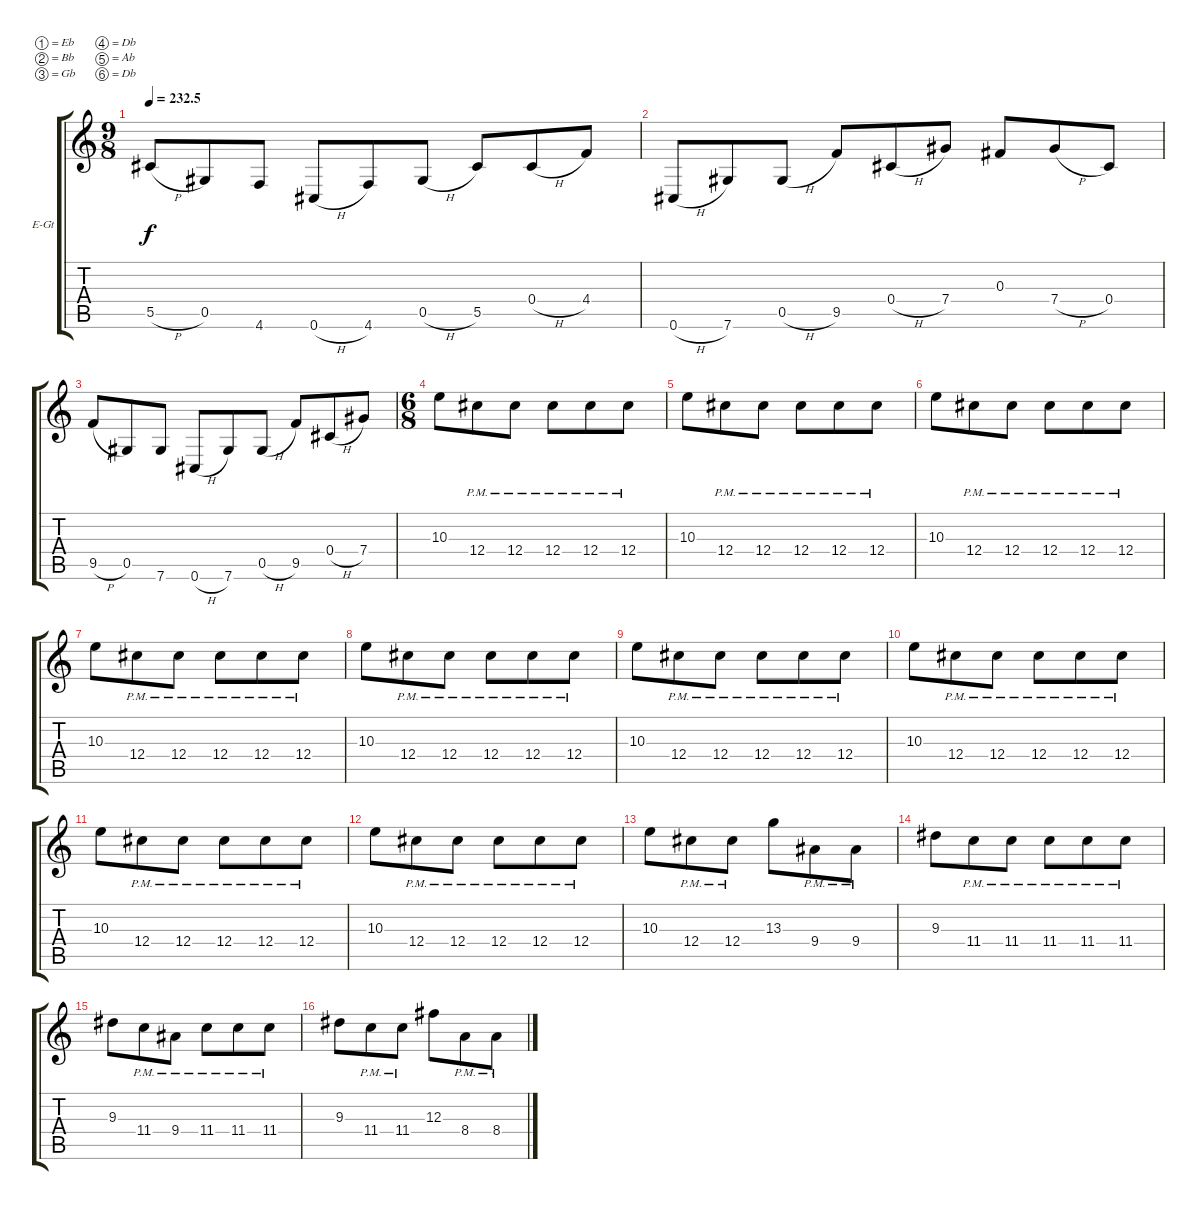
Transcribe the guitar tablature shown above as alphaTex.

\defaultSystemsLayout 4
\bracketExtendMode groupsimilarinstruments
\firstSystemTrackNameOrientation horizontal
\otherSystemsTrackNameOrientation horizontal
\track ("Daniel Mongrain" "E-Gt") {instrument distortionguitar}
\staff {score tabs}
\tuning (Eb4 Bb3 Gb3 Db3 Ab2 Db2)
\ts (9 8)
\tempo
232.5
\accidentals auto
\clef g2
\ottava regular
\simile none
\ks c
5.5{h}.8{dy f} 0.5.8 4.6.8 0.6{h}.8 4.6.8 0.5{h}.8 5.5.8 0.4{h}.8 4.4.8 |
0.6{h}.8 7.6.8 0.5{h}.8 9.5.8 0.4{h}.8 7.4.8 0.3.8 7.4{h}.8 0.4.8 |
9.5{h}.8 0.5.8 7.6.8 0.6{h}.8 7.6.8 0.5{h}.8 9.5.8 0.4{h}.8 7.4.8 |
\ts (6 8)
10.3.8 12.4{pm}.8 12.4{pm}.8 12.4{pm}.8 12.4{pm}.8 12.4{pm}.8 |
10.3.8 12.4{pm}.8 12.4{pm}.8 12.4{pm}.8 12.4{pm}.8 12.4{pm}.8 |
10.3.8 12.4{pm}.8 12.4{pm}.8 12.4{pm}.8 12.4{pm}.8 12.4{pm}.8 |
10.3.8 12.4{pm}.8 12.4{pm}.8 12.4{pm}.8 12.4{pm}.8 12.4{pm}.8 |
10.3.8 12.4{pm}.8 12.4{pm}.8 12.4{pm}.8 12.4{pm}.8 12.4{pm}.8 |
10.3.8 12.4{pm}.8 12.4{pm}.8 12.4{pm}.8 12.4{pm}.8 12.4{pm}.8 |
10.3.8 12.4{pm}.8 12.4{pm}.8 12.4{pm}.8 12.4{pm}.8 12.4{pm}.8 |
10.3.8 12.4{pm}.8 12.4{pm}.8 12.4{pm}.8 12.4{pm}.8 12.4{pm}.8 |
10.3.8 12.4{pm}.8 12.4{pm}.8 12.4{pm}.8 12.4{pm}.8 12.4{pm}.8 |
10.3.8 12.4{pm}.8 12.4{pm}.8 13.3.8 9.4{pm}.8 9.4{pm}.8 |
9.3.8 11.4{pm}.8 11.4{pm}.8 11.4{pm}.8 11.4{pm}.8 11.4{pm}.8 |
9.3.8 11.4{pm}.8 9.4{pm}.8 11.4{pm}.8 11.4{pm}.8 11.4{pm}.8 |
9.3.8 11.4{pm}.8 11.4{pm}.8 12.3.8 8.4{pm}.8 8.4{pm}.8
